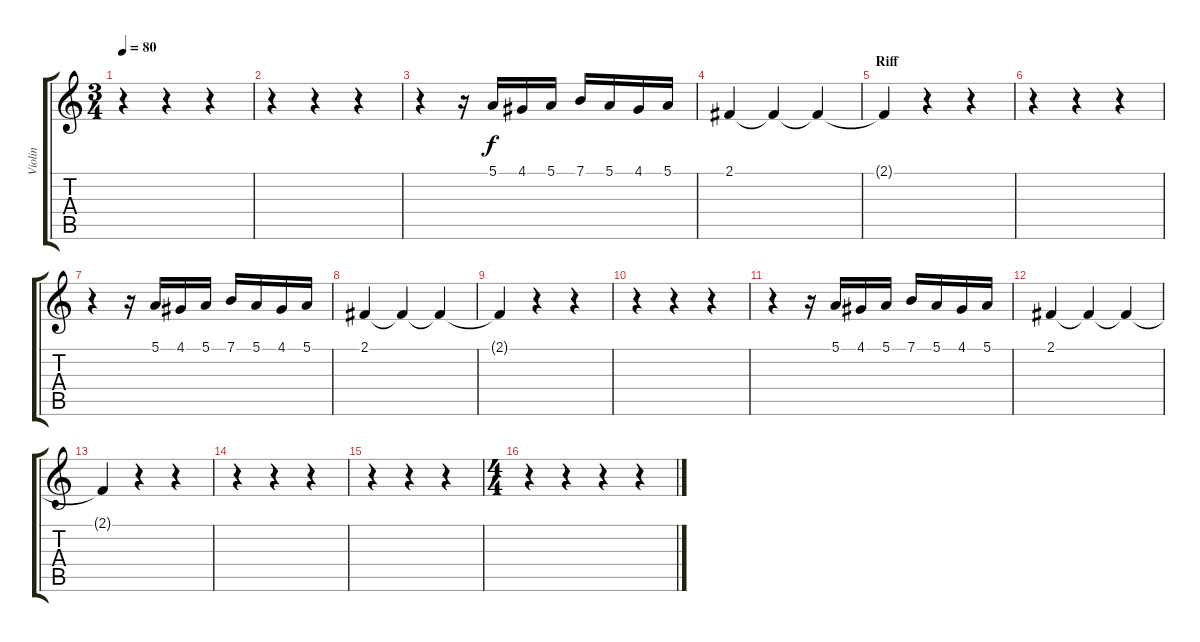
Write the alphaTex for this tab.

\track ("Violin        " "Violin    ") {instrument violin}
\staff {score tabs}
\tuning (E4 B3 G3 D3 A2 E2) {hide}
\ts (3 4)
\tempo 80
\clef g2
\ks c
r.4{dy f} r.4 r.4 |
r.4 r.4 r.4 |
r.4 r.16 5.1.16 4.1.16 5.1.16 7.1.16 5.1.16 4.1.16 5.1.16 |
2.1.4 2.1{t}.4 2.1{t}.4 |
\section ("" "Riff")
2.1{t}.4 r.4 r.4 |
r.4 r.4 r.4 |
r.4 r.16 5.1.16 4.1.16 5.1.16 7.1.16 5.1.16 4.1.16 5.1.16 |
2.1.4 2.1{t}.4 2.1{t}.4 |
2.1{t}.4 r.4 r.4 |
r.4 r.4 r.4 |
r.4 r.16 5.1.16 4.1.16 5.1.16 7.1.16 5.1.16 4.1.16 5.1.16 |
2.1.4 2.1{t}.4 2.1{t}.4 |
2.1{t}.4 r.4 r.4 |
r.4 r.4 r.4 |
r.4 r.4 r.4 |
\ts (4 4)
r.4 r.4 r.4 r.4
